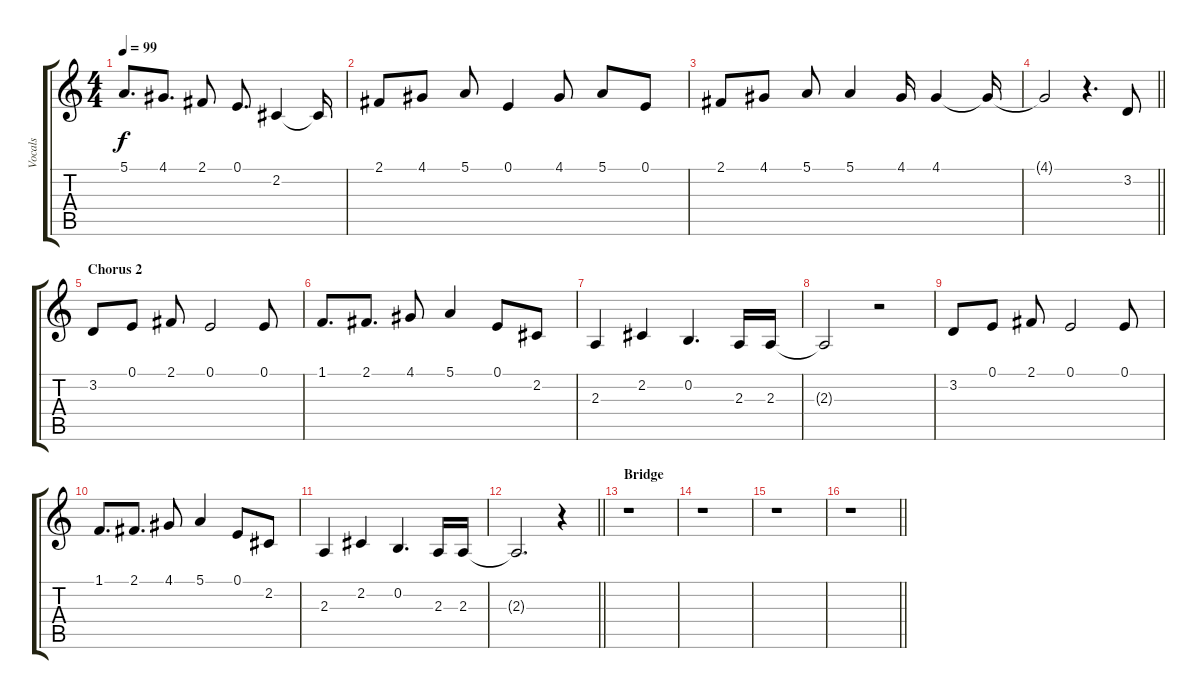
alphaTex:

\track ("Vocals" "Vocals") {instrument lead2sawtooth}
\staff {score tabs}
\tuning (E4 B3 G3 D3 A2 E2) {hide}
\ts (4 4)
\tempo 99
\clef g2
\ks c
5.1.8{d dy f} 4.1.8{d} 2.1.8 0.1.8{d} 2.2.4 2.2{t}.16 |
2.1.8 4.1.8 5.1.8 0.1.4 4.1.8 5.1.8 0.1.8 |
2.1.8 4.1.8 5.1.8 5.1.4 4.1.16 4.1.4 4.1{t}.16 |
\barLineRight lightlight
4.1{t}.2 r.4{d} 3.2.8 |
\section ("" "Chorus 2")
3.2.8 0.1.8 2.1.8 0.1.2 0.1.8 |
1.1.8{d} 2.1.8{d} 4.1.8 5.1.4 0.1.8 2.2.8 |
2.3.4 2.2.4 0.2.4{d} 2.3.16 2.3.16 |
2.3{t}.2 r.2 |
3.2.8 0.1.8 2.1.8 0.1.2 0.1.8 |
1.1.8{d} 2.1.8{d} 4.1.8 5.1.4 0.1.8 2.2.8 |
2.3.4 2.2.4 0.2.4{d} 2.3.16 2.3.16 |
\barLineRight lightlight
2.3{t}.2{d} r.4 |
\section ("" "Bridge")
r.1 |
r.1 |
r.1 |
\barLineRight lightlight
r.1
